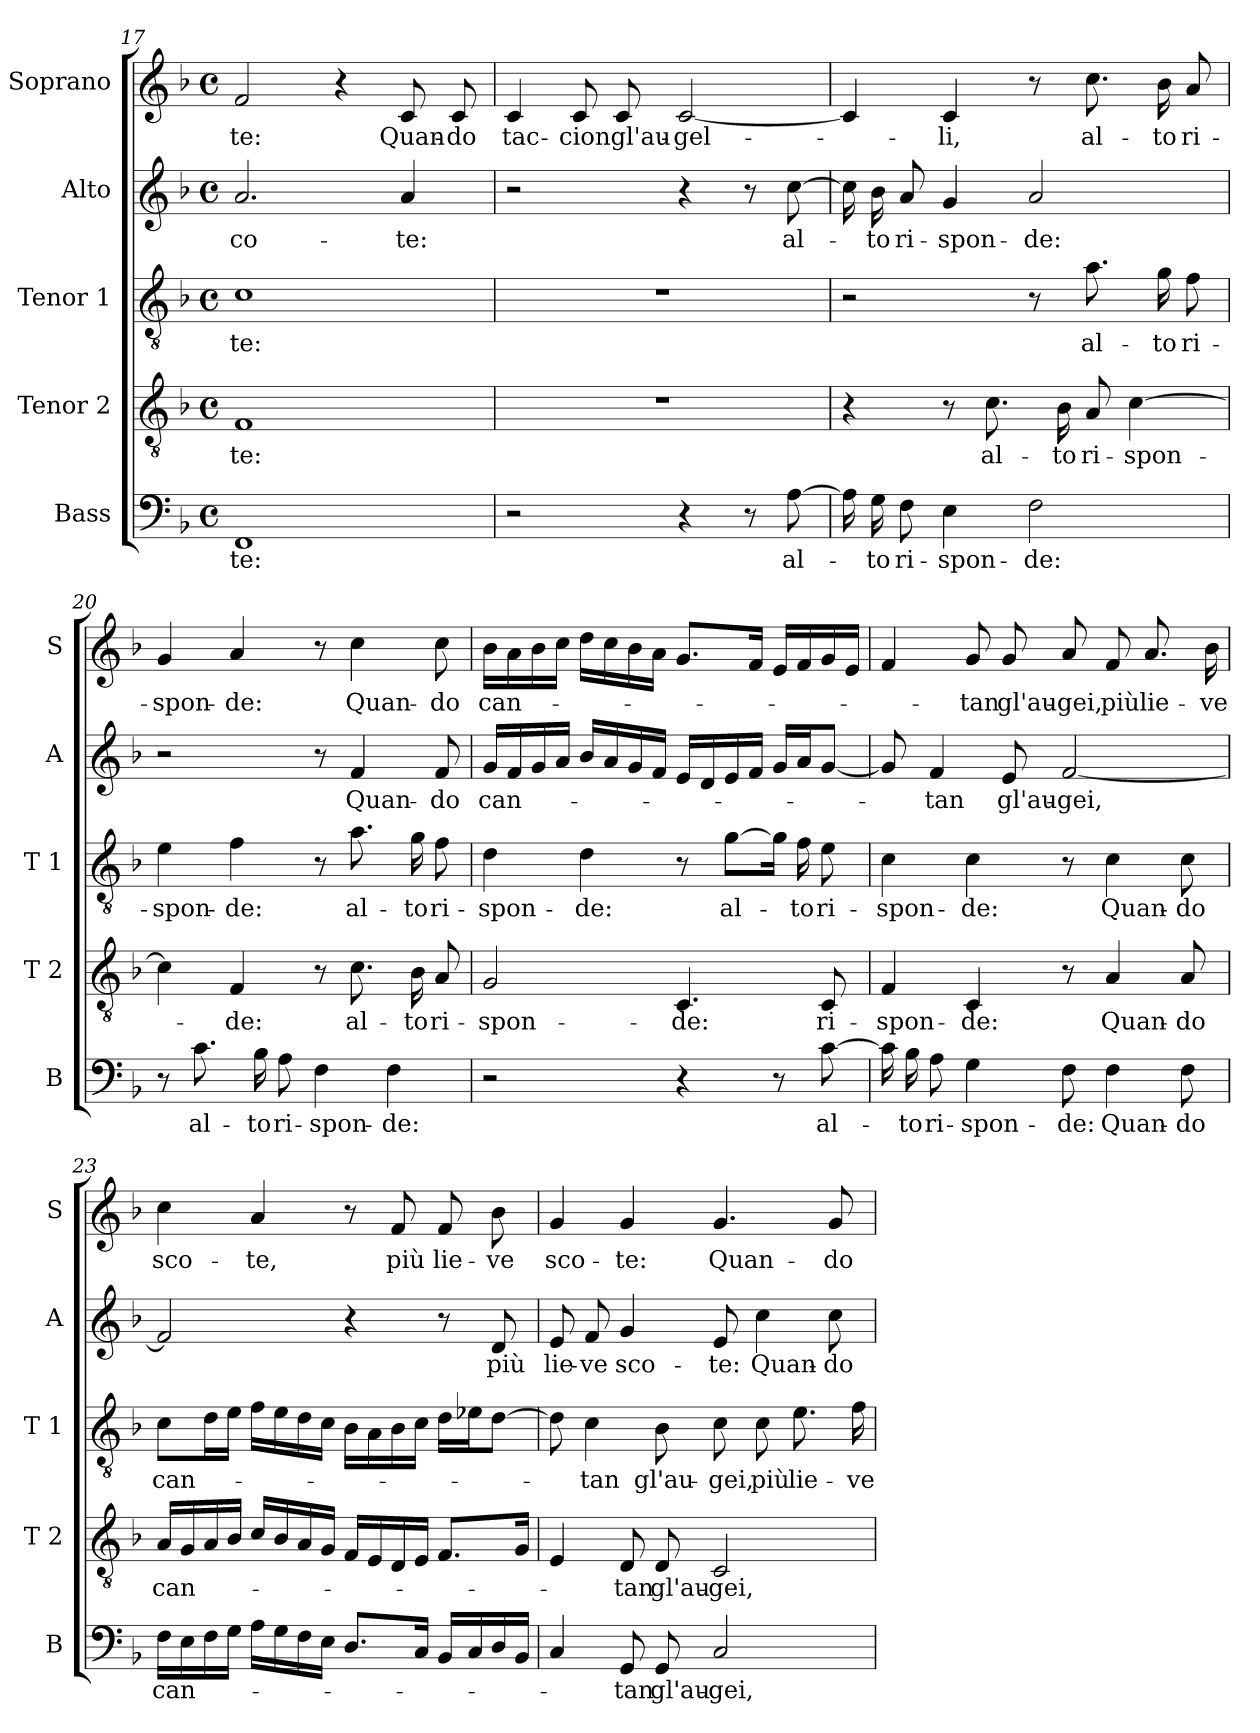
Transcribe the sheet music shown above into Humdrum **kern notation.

**kern	**text	**kern	**text	**kern	**text	**kern	**text	**kern	**text
*part5	*part5	*part4	*part4	*part3	*part3	*part2	*part2	*part1	*part1
*staff5	*staff5	*staff4	*staff4	*staff3	*staff3	*staff2	*staff2	*staff1	*staff1
*I"Bass	*	*I"Tenor 2	*	*I"Tenor 1	*	*I"Alto	*	*I"Soprano	*
*I'B	*	*I'T 2	*	*I'T 1	*	*I'A	*	*I'S	*
!!LO:LB:g=z
*clefF4	*	*clefGv2	*	*clefGv2	*	*clefG2	*	*clefG2	*
*k[b-]	*	*k[b-]	*	*k[b-]	*	*k[b-]	*	*k[b-]	*
*F:	*	*F:	*	*F:	*	*F:	*	*F:	*
*M4/4	*	*M4/4	*	*M4/4	*	*M4/4	*	*M4/4	*
*met(c)	*	*met(c)	*	*met(c)	*	*met(c)	*	*met(c)	*
=17	=17	=17	=17	=17	=17	=17	=17	=17	=17
1FF	-te:	1F	-te:	1c	-te:	2.a/	-co-	2f/	-te:
.	.	.	.	.	.	.	.	4r	.
.	.	.	.	.	.	4a/	-te:	8c/	Quan-
.	.	.	.	.	.	.	.	8c/	-do
=18	=18	=18	=18	=18	=18	=18	=18	=18	=18
2r	.	1r	.	1r	.	2r	.	4c/	tac-
.	.	.	.	.	.	.	.	8c/	-cion
.	.	.	.	.	.	.	.	8c/	gl'au-
4r	.	.	.	.	.	4r	.	[2c/	-gel-
8r	.	.	.	.	.	8r	.	.	.
[8A\	al-	.	.	.	.	[8cc\	al-	.	.
=19	=19	=19	=19	=19	=19	=19	=19	=19	=19
16A\]	.	4r	.	2r	.	16cc\]	.	4c/]	.
16G\	-to	.	.	.	.	16b-\	-to	.	.
8F\	ri-	.	.	.	.	8a/	ri-	.	.
4E\	-spon-	8r	.	.	.	4g/	-spon-	4c/	-li,
.	.	8.c\	al-	.	.	.	.	.	.
2F\	-de:	.	.	8r	.	2a/	-de:	8r	.
.	.	16B-\	-to	.	.	.	.	.	.
.	.	8A/	ri-	8.a\	al-	.	.	8.cc\	al-
.	.	[4c\	-spon-	.	.	.	.	.	.
.	.	.	.	16g\	-to	.	.	16b-\	-to
.	.	.	.	8f\	ri-	.	.	8a/	ri-
=20	=20	=20	=20	=20	=20	=20	=20	=20	=20
8r	.	4c\]	.	4e\	-spon-	2r	.	4g/	-spon-
8.c\	al-	.	.	.	.	.	.	.	.
.	.	4F/	-de:	4f\	-de:	.	.	4a/	-de:
16B-\	-to	.	.	.	.	.	.	.	.
8A\	ri-	.	.	.	.	.	.	.	.
4F\	-spon-	8r	.	8r	.	8r	.	8r	.
.	.	8.c\	al-	8.a\	al-	4f/	Quan-	4cc\	Quan-
4F\	-de:	.	.	.	.	.	.	.	.
.	.	16B-\	-to	16g\	-to	.	.	.	.
.	.	8A/	ri-	8f\	ri-	8f/	-do	8cc\	-do
!!LO:LB:g=z
=21	=21	=21	=21	=21	=21	=21	=21	=21	=21
2r	.	2G/	-spon-	4d\	-spon-	16g/LL	can-	16b-\LL	can-
.	.	.	.	.	.	16f/	.	16a\	.
.	.	.	.	.	.	16g/	.	16b-\	.
.	.	.	.	.	.	16a/JJ	.	16cc\JJ	.
.	.	.	.	4d\	-de:	16b-/LL	.	16dd\LL	.
.	.	.	.	.	.	16a/	.	16cc\	.
.	.	.	.	.	.	16g/	.	16b-\	.
.	.	.	.	.	.	16f/JJ	.	16a\JJ	.
4r	.	4.C/	-de:	8r	.	16e/LL	.	8.g/L	.
.	.	.	.	.	.	16d/	.	.	.
.	.	.	.	[8g\L	al-	16e/	.	.	.
.	.	.	.	.	.	16f/JJ	.	16f/Jk	.
8r	.	.	.	16g\Jk]	.	16g/LL	.	16e/LL	.
.	.	.	.	16f\	-to	16a/J	.	16f/	.
[8c\	al-	8C/	ri-	8e\	ri-	[8g/J	.	16g/	.
.	.	.	.	.	.	.	.	16e/JJ	.
=22	=22	=22	=22	=22	=22	=22	=22	=22	=22
16c\]	.	4F/	-spon-	4c\	-spon-	8g/]	.	4f/	.
16B-\	-to	.	.	.	.	.	.	.	.
8A\	ri-	.	.	.	.	4f/	-tan	.	.
4G\	-spon-	4C/	-de:	4c\	-de:	.	.	8g/	-tan
.	.	.	.	.	.	8e/	gl'au-	8g/	gl'au-
8F\	-de:	8r	.	8r	.	[2f/	-gei,	8a/	-gei,
4F\	Quan-	4A/	Quan-	4c\	Quan-	.	.	8f/	più
.	.	.	.	.	.	.	.	8.a/	lie-
8F\	-do	8A/	-do	8c\	-do	.	.	.	.
.	.	.	.	.	.	.	.	16b-\	-ve
=23	=23	=23	=23	=23	=23	=23	=23	=23	=23
16F\LL	can-	16A/LL	can-	8c\L	can-	2f/]	.	4cc\	sco-
16E\	.	16G/	.	.	.	.	.	.	.
16F\	.	16A/	.	16d\L	.	.	.	.	.
16G\JJ	.	16B-/JJ	.	16e\JJ	.	.	.	.	.
16A\LL	.	16c/LL	.	16f\LL	.	.	.	4a/	-te,
16G\	.	16B-/	.	16e\	.	.	.	.	.
16F\	.	16A/	.	16d\	.	.	.	.	.
16E\JJ	.	16G/JJ	.	16c\JJ	.	.	.	.	.
8.D/L	.	16F/LL	.	16B-\LL	.	4r	.	8r	.
.	.	16E/	.	16A\	.	.	.	.	.
.	.	16D/	.	16B-\	.	.	.	8f/	più
16C/Jk	.	16E/JJ	.	16c\JJ	.	.	.	.	.
16BB-/LL	.	8.F/L	.	16d\LL	.	8r	.	8f/	lie-
16C/	.	.	.	16e-X\J	.	.	.	.	.
16D/	.	.	.	[8d\J	.	8d/	più	8b-\	-ve
16BB-/JJ	.	16G/Jk	.	.	.	.	.	.	.
!!LO:PB:g=z
=24	=24	=24	=24	=24	=24	=24	=24	=24	=24
4C/	.	4E/	.	8d\]	.	8e/	lie-	4g/	sco-
.	.	.	.	4c\	-tan	8f/	-ve	.	.
8GG/	-tan	8D/	-tan	.	.	4g/	sco-	4g/	-te:
8GG/	gl'au-	8D/	gl'au-	8B-\	gl'au-	.	.	.	.
2C/	-gei,	2C/	-gei,	8c\	-gei,	8e/	-te:	4.g/	Quan-
.	.	.	.	8c\	più	4cc\	Quan-	.	.
.	.	.	.	8.e\	lie-	.	.	.	.
.	.	.	.	.	.	8cc\	-do	8g/	-do
.	.	.	.	16f\	-ve	.	.	.	.
=	=	=	=	=	=	=	=	=	=
*-	*-	*-	*-	*-	*-	*-	*-	*-	*-
